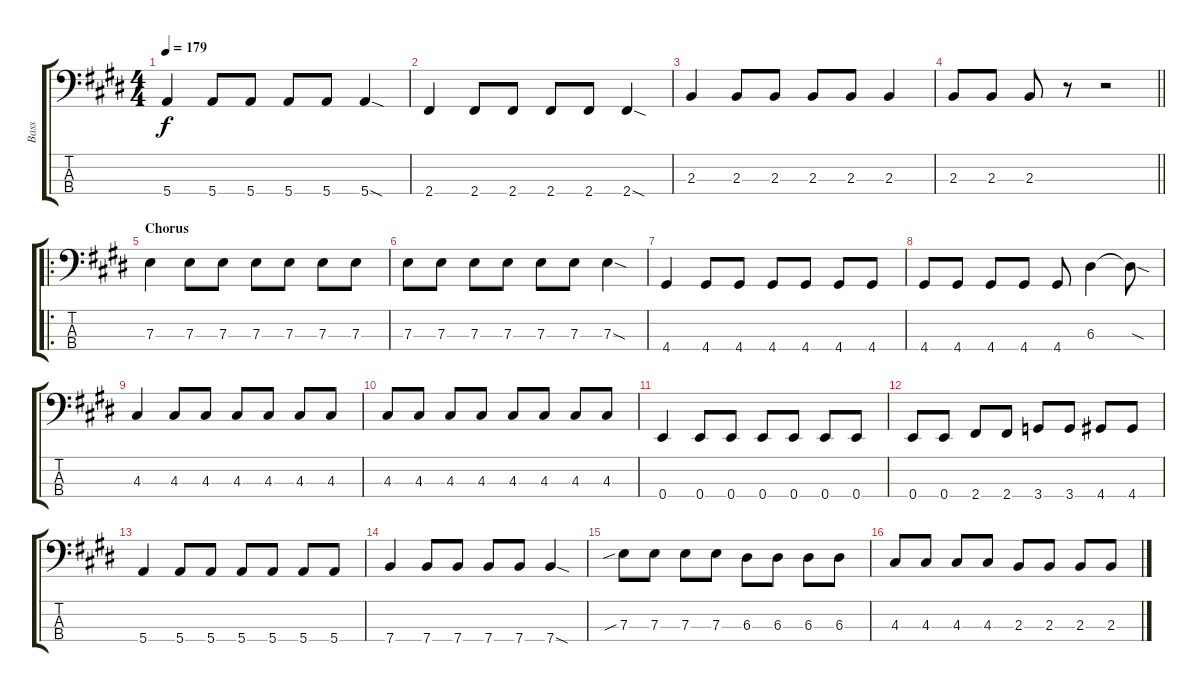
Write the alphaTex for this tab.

\track ("Bass" "Bass") {instrument electricbassfinger}
\staff {score tabs}
\tuning (G2 D2 A1 E1) {hide}
\ts (4 4)
\tempo 179
\clef f4
\ks e
5.4.4{dy f} 5.4.8 5.4.8 5.4.8 5.4.8 5.4{sod}.4 |
2.4.4 2.4.8 2.4.8 2.4.8 2.4.8 2.4{sod}.4 |
2.3.4 2.3.8 2.3.8 2.3.8 2.3.8 2.3.4 |
\barLineRight lightlight
2.3.8 2.3.8 2.3.8 r.8 r.2 |
\ro
\section ("" "Chorus")
7.3.4 7.3.8 7.3.8 7.3.8 7.3.8 7.3.8 7.3.8 |
7.3.8 7.3.8 7.3.8 7.3.8 7.3.8 7.3.8 7.3{sod}.4 |
4.4.4 4.4.8 4.4.8 4.4.8 4.4.8 4.4.8 4.4.8 |
4.4.8 4.4.8 4.4.8 4.4.8 4.4.8 6.3.4 6.3{sod t}.8 |
4.3.4 4.3.8 4.3.8 4.3.8 4.3.8 4.3.8 4.3.8 |
4.3.8 4.3.8 4.3.8 4.3.8 4.3.8 4.3.8 4.3.8 4.3.8 |
0.4.4 0.4.8 0.4.8 0.4.8 0.4.8 0.4.8 0.4.8 |
0.4.8 0.4.8 2.4.8 2.4.8 3.4.8 3.4.8 4.4.8 4.4.8 |
5.4.4 5.4.8 5.4.8 5.4.8 5.4.8 5.4.8 5.4.8 |
7.4.4 7.4.8 7.4.8 7.4.8 7.4.8 7.4{sod}.4 |
7.3{sib}.8 7.3.8 7.3.8 7.3.8 6.3.8 6.3.8 6.3.8 6.3.8 |
4.3.8 4.3.8 4.3.8 4.3.8 2.3.8 2.3.8 2.3.8 2.3.8
